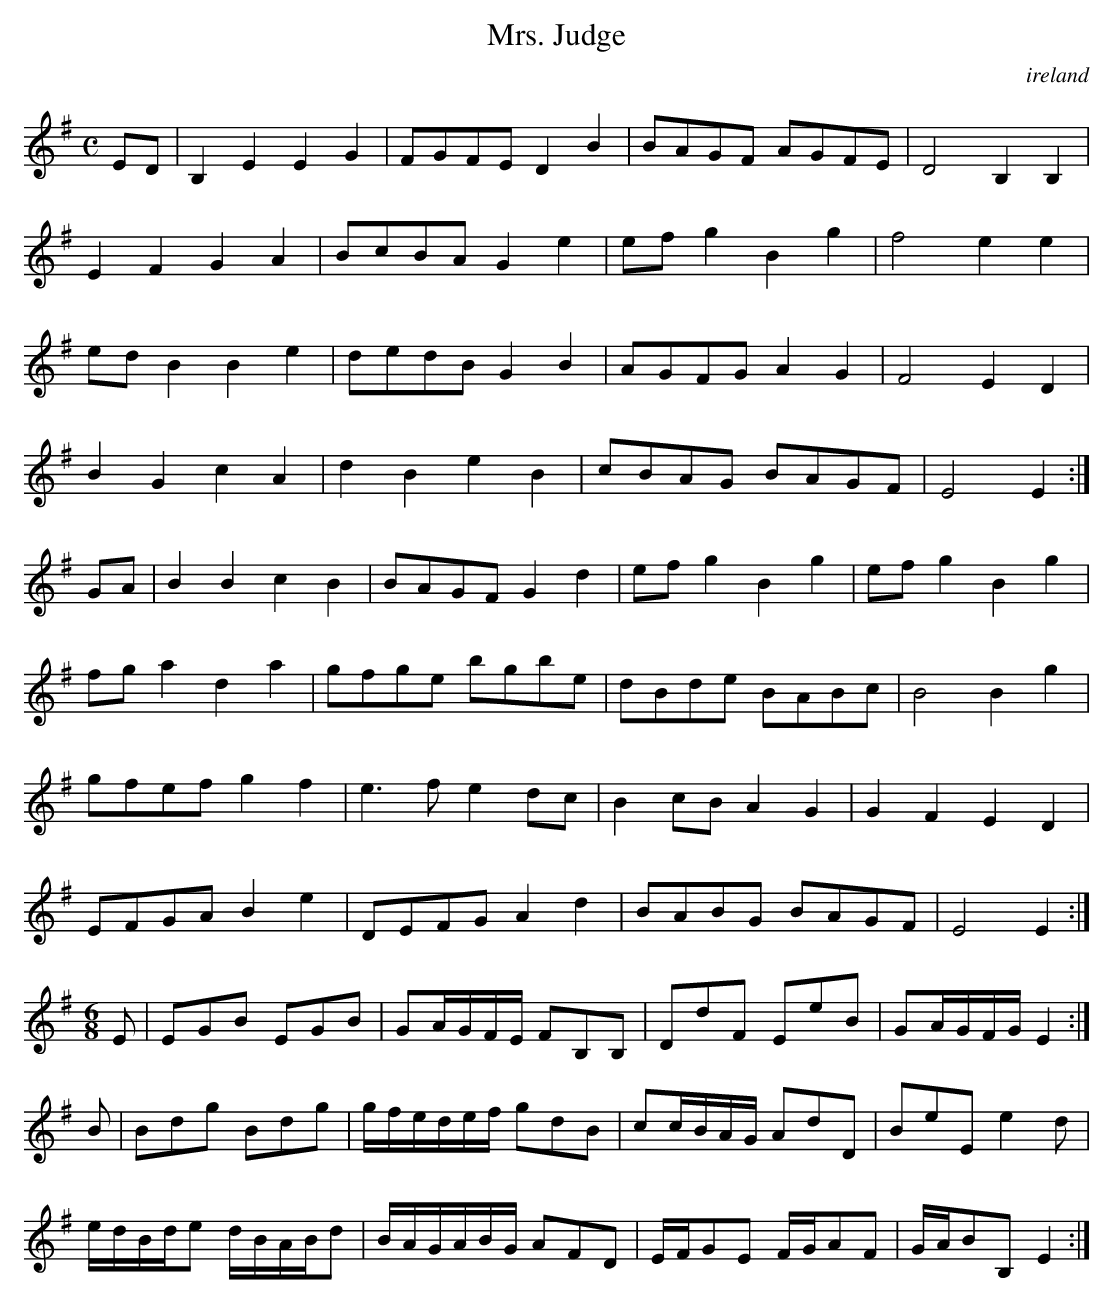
X:1
T:Mrs. Judge
O:ireland
M:C
L:1/8
K:E Minor
ED|B,2E2 E2G2|FGFE D2B2|BAGF AGFE|D4 B,2B,2|!
E2F2 G2A2|BcBA G2e2|efg2 B2g2|f4 e2e2|!
edB2 B2e2|dedB G2B2|AGFG A2G2|F4 E2D2|!
B2G2 c2A2|d2B2 e2B2|cBAG BAGF|E4 E2:|!
GA|B2B2 c2B2|BAGF G2d2|efg2 B2g2|efg2 B2g2|!
fga2 d2a2|gfge bgbe|dBde BABc|B4 B2g2|!
gfef g2f2|e3f e2dc|B2cB A2G2|G2F2 E2D2|!
EFGA B2e2|DEFG A2d2|BABG BAGF|E4 E2:|!
M:6/8
E|EGB EGB|GA/G/F/E/ FB,B,|DdF EeB|GA/G/F/G/ E2:|!
B|Bdg Bdg|g/f/e/d/e/f/ gdB|cc/B/A/G/ AdD|BeE e2d|!
e/d/B/d/e d/B/A/B/d|B/A/G/A/B/G/ AFD|E/F/GE F/G/AF|G/A/BB, E2:|!
